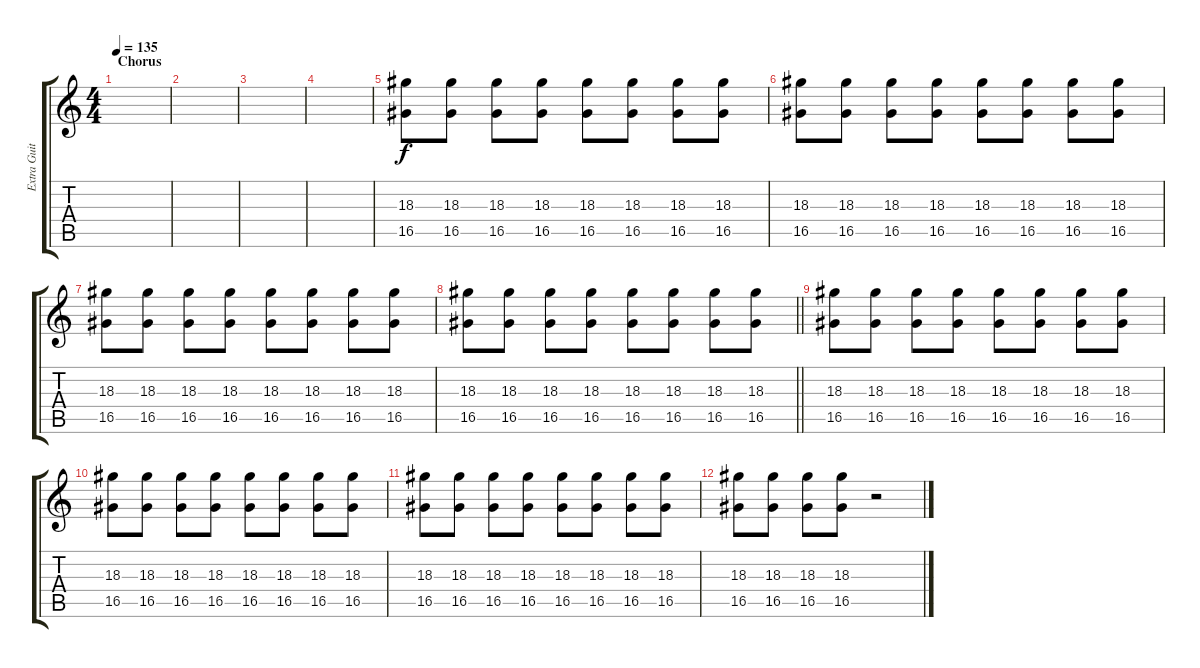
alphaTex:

\track ("Extra Guitar" "Extra Guit") {instrument distortionguitar}
\staff {score tabs}
\tuning (B3 Gb3 D3 A2 E2 B1) {hide}
\ts (4 4)
\section ("" "Chorus")
\tempo 135
\clef g2
\ks c
|
|
|
|
(18.3 16.5).8 (18.3 16.5).8 (18.3 16.5).8 (18.3 16.5).8 (18.3 16.5).8 (18.3 16.5).8 (18.3 16.5).8 (18.3 16.5).8 |
(18.3 16.5).8 (18.3 16.5).8 (18.3 16.5).8 (18.3 16.5).8 (18.3 16.5).8 (18.3 16.5).8 (18.3 16.5).8 (18.3 16.5).8 |
(18.3 16.5).8 (18.3 16.5).8 (18.3 16.5).8 (18.3 16.5).8 (18.3 16.5).8 (18.3 16.5).8 (18.3 16.5).8 (18.3 16.5).8 |
\barLineRight lightlight
(18.3 16.5).8 (18.3 16.5).8 (18.3 16.5).8 (18.3 16.5).8 (18.3 16.5).8 (18.3 16.5).8 (18.3 16.5).8 (18.3 16.5).8 |
\section ("" "")
(18.3 16.5).8 (18.3 16.5).8 (18.3 16.5).8 (18.3 16.5).8 (18.3 16.5).8 (18.3 16.5).8 (18.3 16.5).8 (18.3 16.5).8 |
(18.3 16.5).8 (18.3 16.5).8 (18.3 16.5).8 (18.3 16.5).8 (18.3 16.5).8 (18.3 16.5).8 (18.3 16.5).8 (18.3 16.5).8 |
(18.3 16.5).8 (18.3 16.5).8 (18.3 16.5).8 (18.3 16.5).8 (18.3 16.5).8 (18.3 16.5).8 (18.3 16.5).8 (18.3 16.5).8 |
(18.3 16.5).8 (18.3 16.5).8 (18.3 16.5).8 (18.3 16.5).8 r.2
